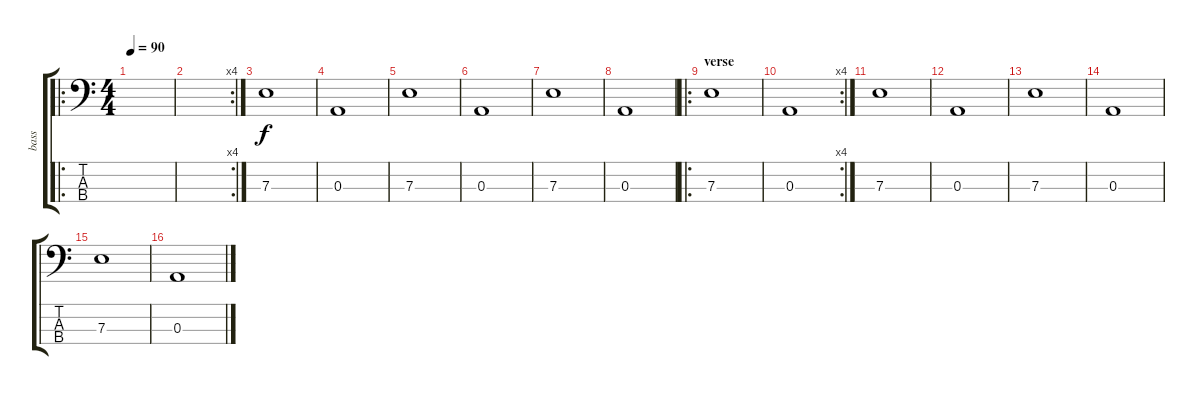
\track ("bass" "bass") {instrument electricbassfinger}
\staff {score tabs}
\tuning (G2 D2 A1 E1) {hide}
\ro
\ts (4 4)
\tempo 90
\clef f4
\ks c
|
\rc 4
|
7.3.1 |
0.3.1 |
7.3.1 |
0.3.1 |
7.3.1 |
0.3.1 |
\ro
\section ("" "verse ")
7.3.1 |
\rc 4
0.3.1 |
7.3.1 |
0.3.1 |
7.3.1 |
0.3.1 |
7.3.1 |
0.3.1
